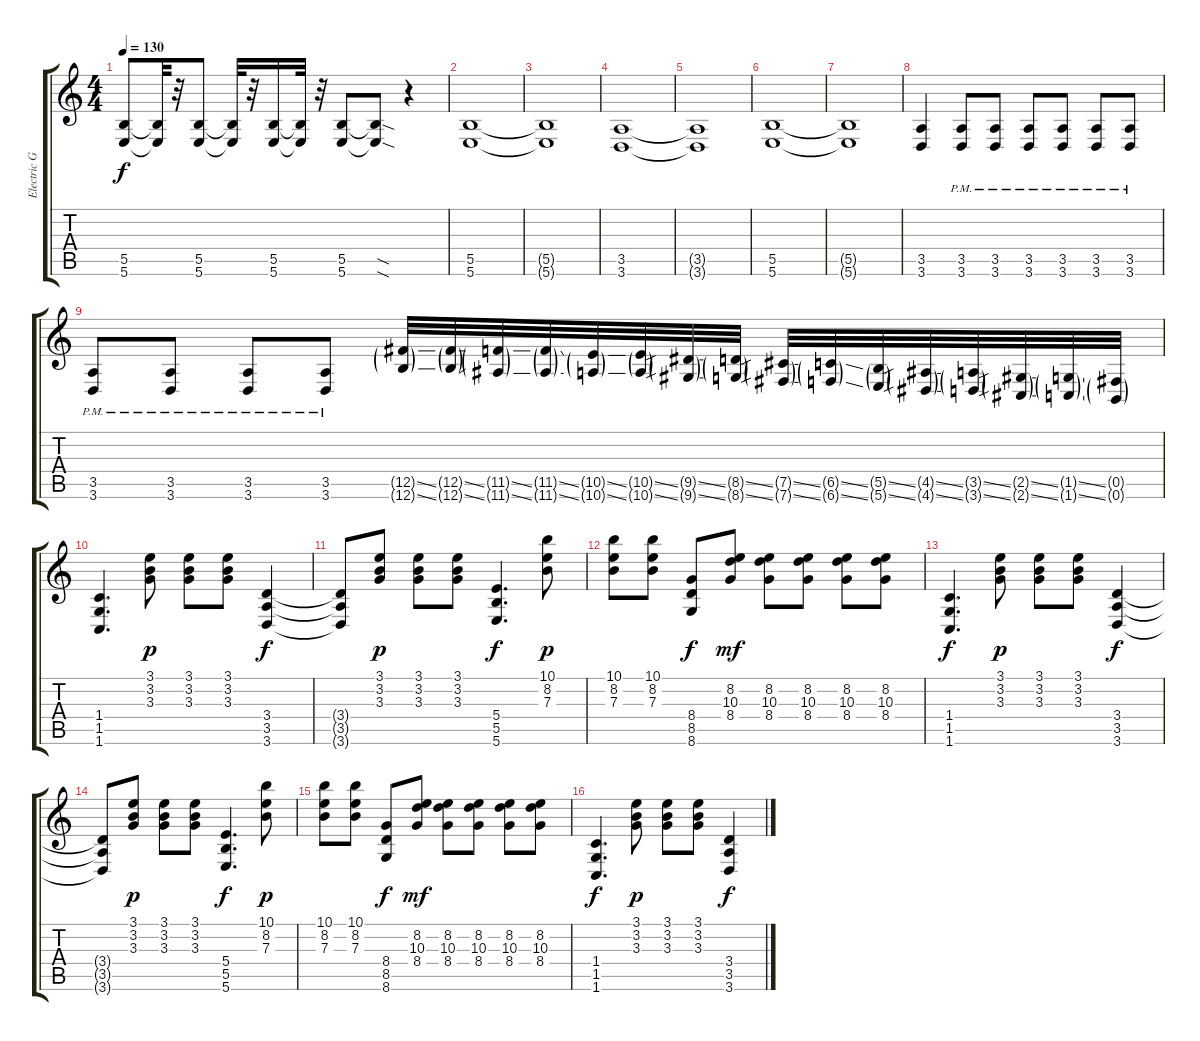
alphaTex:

\track ("Electric Guitar" "Electric G") {instrument distortionguitar}
\staff {score tabs}
\tuning (Db4 Ab3 E3 B2 Gb2 B1) {hide}
\ts (4 4)
\tempo 130
\clef g2
\ks c
(5.5 5.6).8{dy f} (5.5{t} 5.6{t}).32 r.32 (5.5 5.6).8 (5.5{t} 5.6{t}).32 r.32 (5.5 5.6).16 (5.5{t} 5.6{t}).32 r.32 (5.5 5.6).8 (5.5{sod t} 5.6{sod t}).8 r.4 |
(5.5 5.6).1 |
(5.5{t} 5.6{t}).1 |
(3.5 3.6).1 |
(3.5{t} 3.6{t}).1 |
(5.5 5.6).1 |
(5.5{t} 5.6{t}).1 |
(3.5 3.6).4 (3.5{pm} 3.6{pm}).8 (3.5{pm} 3.6{pm}).8 (3.5{pm} 3.6{pm}).8 (3.5{pm} 3.6{pm}).8 (3.5{pm} 3.6{pm}).8 (3.5{pm} 3.6{pm}).8 |
(3.5{pm} 3.6{pm}).8 (3.5{pm} 3.6{pm}).8 (3.5{pm} 3.6{pm}).8 (3.5{pm} 3.6{pm}).8 (12.5{ss g} 12.6{ss g}).32 (12.5{ss g} 12.6{ss g}).32 (11.5{ss g} 11.6{ss g}).32 (11.5{ss g} 11.6{ss g}).32 (10.5{ss g} 10.6{ss g}).32 (10.5{ss g} 10.6{ss g}).32 (9.5{ss g} 9.6{ss g}).32 (8.5{ss g} 8.6{ss g}).32 (7.5{ss g} 7.6{ss g}).32 (6.5{ss g} 6.6{ss g}).32 (5.5{ss g} 5.6{ss g}).32 (4.5{ss g} 4.6{ss g}).32 (3.5{ss g} 3.6{ss g}).32 (2.5{ss g} 2.6{ss g}).32 (1.5{ss g} 1.6{ss g}).32 (0.5{g} 0.6{g}).32 |
(1.4 1.5 1.6).4{d} (3.1 3.2 3.3).8{dy p} (3.1 3.2 3.3).8 (3.1 3.2 3.3).8 (3.4 3.5 3.6).4{dy f} |
(3.4{t} 3.5{t} 3.6{t}).8 (3.1 3.2 3.3).8{dy p} (3.1 3.2 3.3).8 (3.1 3.2 3.3).8 (5.4 5.5 5.6).4{d dy f} (10.1 8.2 7.3).8{dy p} |
(10.1 8.2 7.3).8 (10.1 8.2 7.3).8 (8.4 8.5 8.6).8{dy f} (8.2 10.3 8.4).8{dy mf} (8.2 10.3 8.4).8 (8.2 10.3 8.4).8 (8.2 10.3 8.4).8 (8.2 10.3 8.4).8 |
(1.4 1.5 1.6).4{d dy f} (3.1 3.2 3.3).8{dy p} (3.1 3.2 3.3).8 (3.1 3.2 3.3).8 (3.4 3.5 3.6).4{dy f} |
(3.4{t} 3.5{t} 3.6{t}).8 (3.1 3.2 3.3).8{dy p} (3.1 3.2 3.3).8 (3.1 3.2 3.3).8 (5.4 5.5 5.6).4{d dy f} (10.1 8.2 7.3).8{dy p} |
(10.1 8.2 7.3).8 (10.1 8.2 7.3).8 (8.4 8.5 8.6).8{dy f} (8.2 10.3 8.4).8{dy mf} (8.2 10.3 8.4).8 (8.2 10.3 8.4).8 (8.2 10.3 8.4).8 (8.2 10.3 8.4).8 |
(1.4 1.5 1.6).4{d dy f} (3.1 3.2 3.3).8{dy p} (3.1 3.2 3.3).8 (3.1 3.2 3.3).8 (3.4 3.5 3.6).4{dy f}
